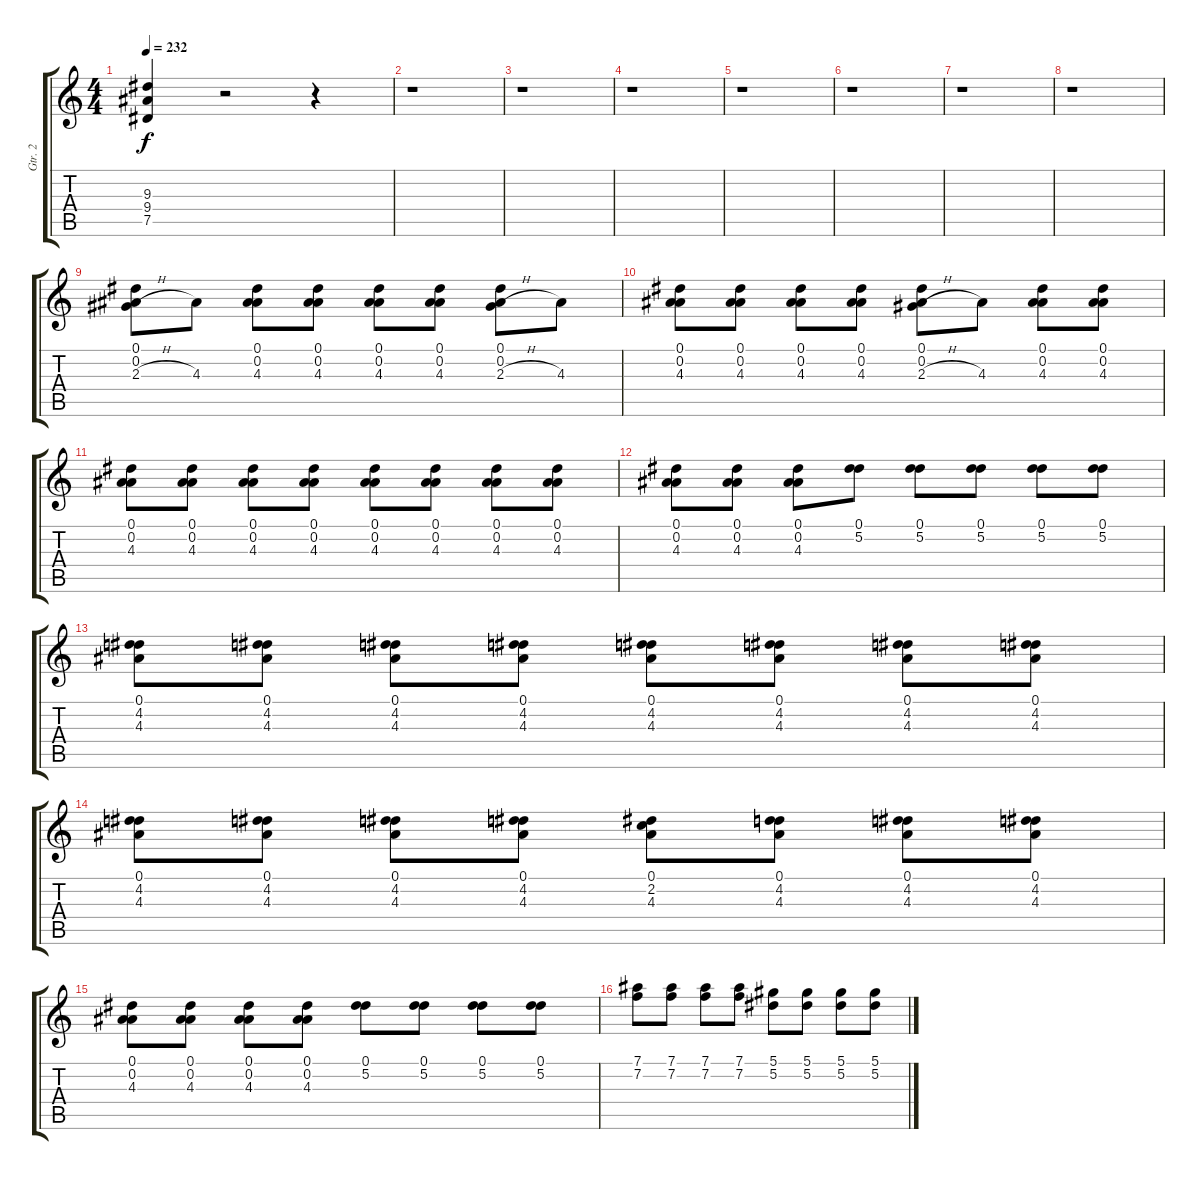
\track ("Gtr. 2" "Gtr. 2") {instrument distortionguitar}
\staff {score tabs}
\tuning (Eb4 Bb3 Gb3 Db3 Ab2 Eb2) {hide}
\ts (4 4)
\tempo 232
\clef g2
\ks c
(9.3 9.4 7.5).4{dy f} r.2 r.4 |
r.1 |
r.1 |
r.1 |
r.1 |
r.1 |
r.1 |
r.1 |
(0.1 0.2 2.3{h}).8 4.3.8 (0.1 0.2 4.3).8 (0.1 0.2 4.3).8 (0.1 0.2 4.3).8 (0.1 0.2 4.3).8 (0.1 0.2 2.3{h}).8 4.3.8 |
(0.1 0.2 4.3).8 (0.1 0.2 4.3).8 (0.1 0.2 4.3).8 (0.1 0.2 4.3).8 (0.1 0.2 2.3{h}).8 4.3.8 (0.1 0.2 4.3).8 (0.1 0.2 4.3).8 |
(0.1 0.2 4.3).8 (0.1 0.2 4.3).8 (0.1 0.2 4.3).8 (0.1 0.2 4.3).8 (0.1 0.2 4.3).8 (0.1 0.2 4.3).8 (0.1 0.2 4.3).8 (0.1 0.2 4.3).8 |
(0.1 0.2 4.3).8 (0.1 0.2 4.3).8 (0.1 0.2 4.3).8 (0.1 5.2).8 (0.1 5.2).8 (0.1 5.2).8 (0.1 5.2).8 (0.1 5.2).8 |
(0.1 4.2 4.3).8 (0.1 4.2 4.3).8 (0.1 4.2 4.3).8 (0.1 4.2 4.3).8 (0.1 4.2 4.3).8 (0.1 4.2 4.3).8 (0.1 4.2 4.3).8 (0.1 4.2 4.3).8 |
(0.1 4.2 4.3).8 (0.1 4.2 4.3).8 (0.1 4.2 4.3).8 (0.1 4.2 4.3).8 (0.1 2.2 4.3).8 (0.1 4.2 4.3).8 (0.1 4.2 4.3).8 (0.1 4.2 4.3).8 |
(0.1 0.2 4.3).8 (0.1 0.2 4.3).8 (0.1 0.2 4.3).8 (0.1 0.2 4.3).8 (0.1 5.2).8 (0.1 5.2).8 (0.1 5.2).8 (0.1 5.2).8 |
(7.1 7.2).8 (7.1 7.2).8 (7.1 7.2).8 (7.1 7.2).8 (5.1 5.2).8 (5.1 5.2).8 (5.1 5.2).8 (5.1 5.2).8
